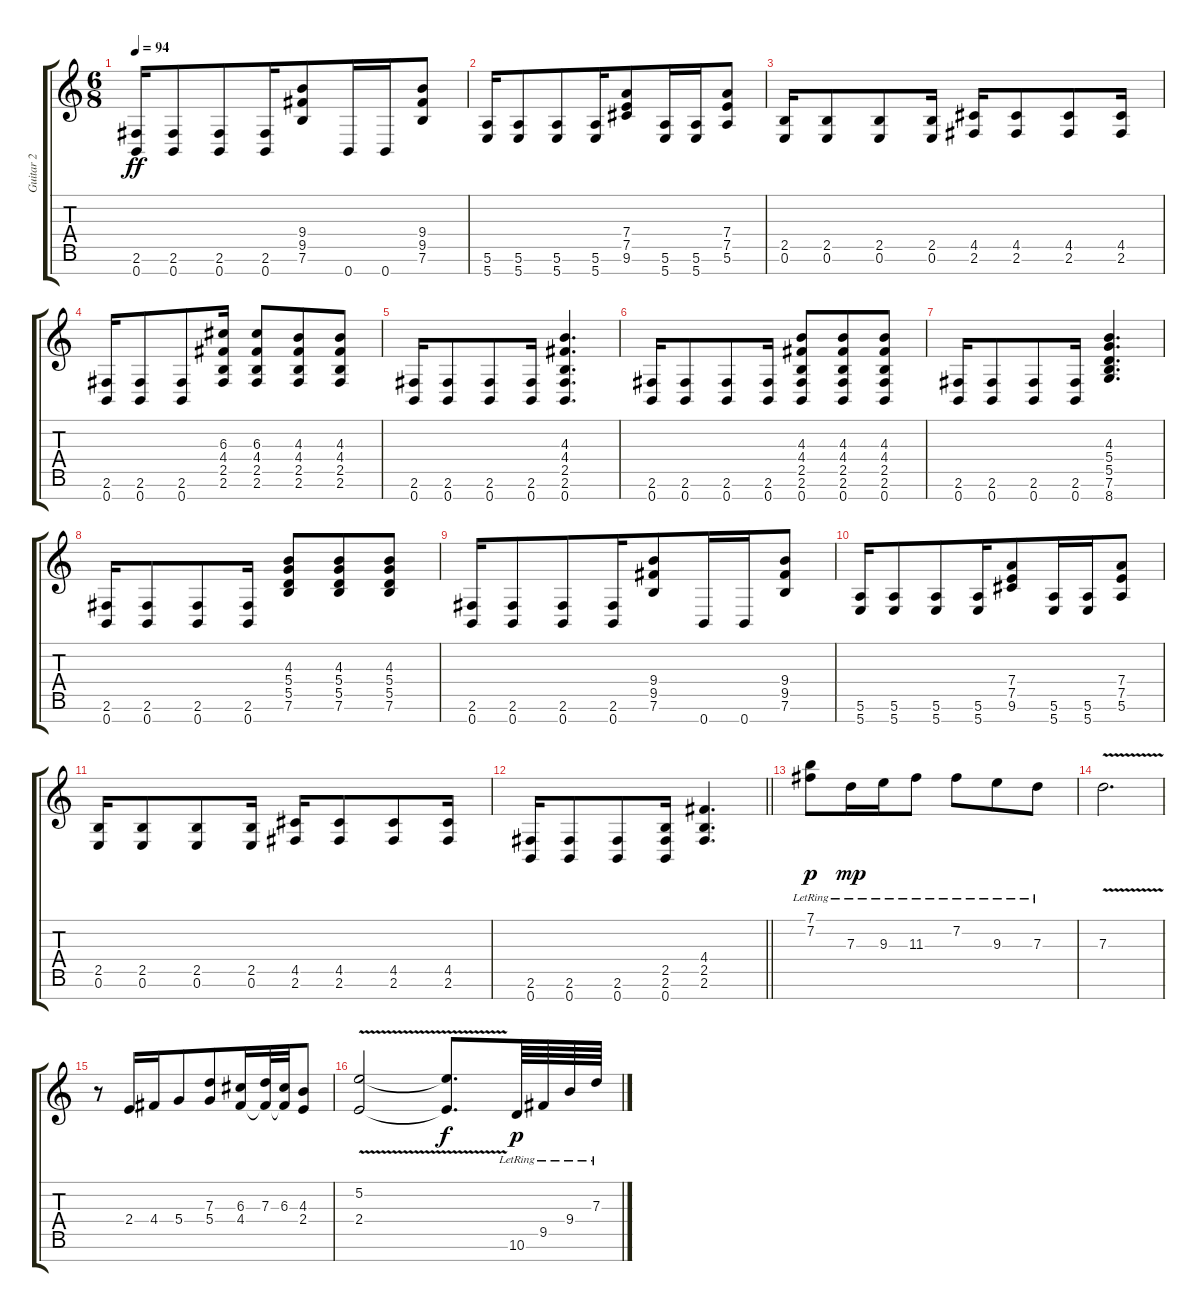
\track ("Guitar 2" "Guitar 2") {instrument distortionguitar bank 5}
\staff {score tabs}
\tuning (E4 B3 G3 D3 A2 E2 B1) {hide}
\ts (6 8)
\tempo 94
\clef g2
\ks c
(2.6 0.7).16{dy ff} (2.6 0.7).8 (2.6 0.7).8 (2.6 0.7).16{beam merge} (9.4 9.5 7.6).8 0.7.16 0.7.16 (9.4 9.5 7.6).8 |
(5.6 5.7).16 (5.6 5.7).8 (5.6 5.7).8 (5.6 5.7).16{beam merge} (7.4 7.5 9.6).8 (5.6 5.7).16 (5.6 5.7).16 (7.4 7.5 5.6).8 |
(2.5 0.6).16 (2.5 0.6).8 (2.5 0.6).8 (2.5 0.6).16 (4.5 2.6).16 (4.5 2.6).8 (4.5 2.6).8 (4.5 2.6).16 |
(2.6 0.7).16 (2.6 0.7).8 (2.6 0.7).8 (6.3 4.4 2.5 2.6).16 (6.3 4.4 2.5 2.6).8 (4.3 4.4 2.5 2.6).8 (4.3 4.4 2.5 2.6).8 |
(2.6 0.7).16 (2.6 0.7).8 (2.6 0.7).8 (2.6 0.7).16 (4.3 4.4 2.5 2.6 0.7).4{d} |
(2.6 0.7).16 (2.6 0.7).8 (2.6 0.7).8 (2.6 0.7).16 (4.3 4.4 2.5 2.6 0.7).8 (4.3 4.4 2.5 2.6 0.7).8 (4.3 4.4 2.5 2.6 0.7).8 |
(2.6 0.7).16 (2.6 0.7).8 (2.6 0.7).8 (2.6 0.7).16 (4.3 5.4 5.5 7.6 8.7).4{d} |
(2.6 0.7).16 (2.6 0.7).8 (2.6 0.7).8 (2.6 0.7).16 (4.3 5.4 5.5 7.6).8 (4.3 5.4 5.5 7.6).8 (4.3 5.4 5.5 7.6).8 |
(2.6 0.7).16 (2.6 0.7).8 (2.6 0.7).8 (2.6 0.7).16{beam merge} (9.4 9.5 7.6).8 0.7.16 0.7.16 (9.4 9.5 7.6).8 |
(5.6 5.7).16 (5.6 5.7).8 (5.6 5.7).8 (5.6 5.7).16{beam merge} (7.4 7.5 9.6).8 (5.6 5.7).16 (5.6 5.7).16 (7.4 7.5 5.6).8 |
(2.5 0.6).16 (2.5 0.6).8 (2.5 0.6).8 (2.5 0.6).16 (4.5 2.6).16 (4.5 2.6).8 (4.5 2.6).8 (4.5 2.6).16 |
\barLineRight lightlight
(2.6 0.7).16 (2.6 0.7).8 (2.6 0.7).8 (2.5 2.6 0.7).16 (4.4 2.5 2.6).4{d} |
(7.1{lr} 7.2{lr}).8{dy p instrument banjo beam merge} 7.3{lr}.16{dy mp} 9.3{lr}.16 11.3{lr}.8 7.2{lr}.8 9.3{lr}.8{beam merge} 7.3{lr}.8 |
7.3{v}.2{d} |
r.8 2.4.16 4.4.16 5.4.8{beam merge} (7.3 5.4).8 (6.3 4.4).16 (7.3 4.4{t}).32 (6.3 4.4{t}).32 (4.3 2.4).8 |
(5.2 2.4{v}).2 (5.2{t} 2.4{t}).8{d dy f beam merge} 10.6{lr}.64{dy p} 9.5{lr}.64 9.4{lr}.64{beam merge} 7.3{lr}.64
